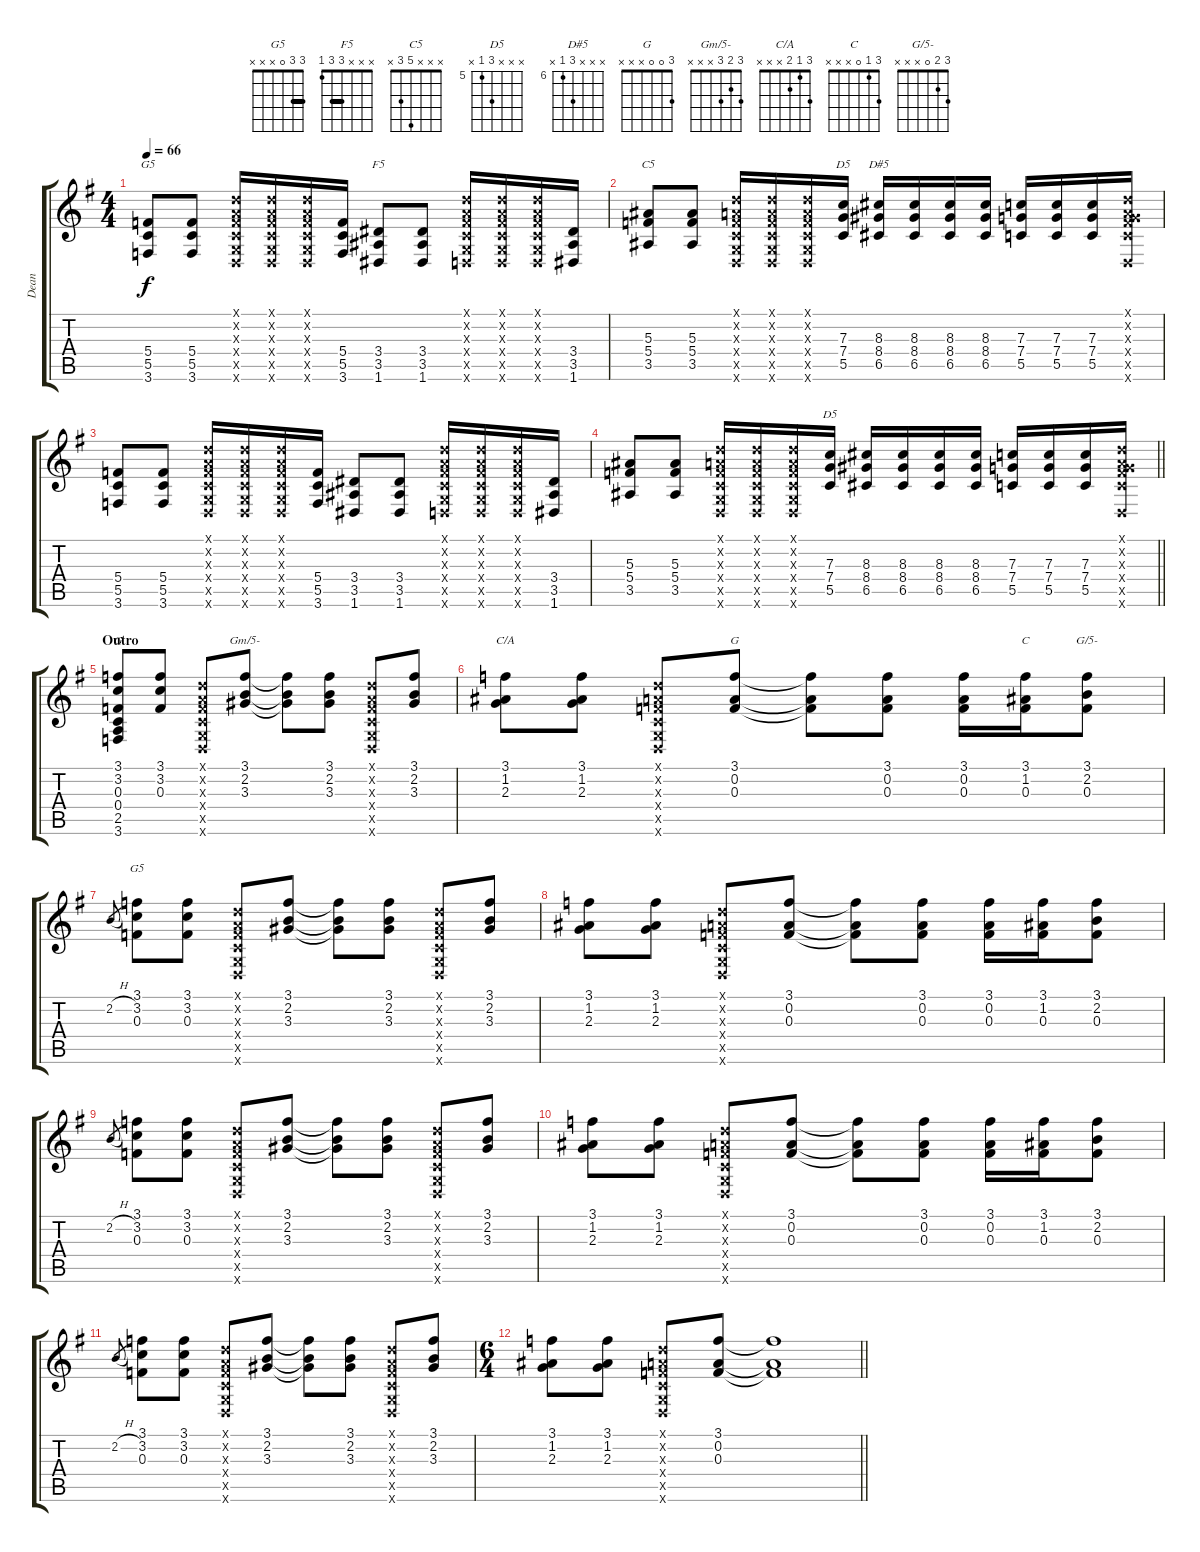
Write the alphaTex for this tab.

\track ("Dean" "Dean") {instrument acousticguitarsteel}
\staff {score tabs}
\tuning (D4 A3 F3 C3 G2 D2) {hide}
\chord ("G5" x x x 5 5 3) {barre 5}
\chord ("F5" x x x 3 3 1) {barre 3}
\chord ("C5" x x x 5 3 x)
\chord ("D5" x x 7 7 5 x) {firstfret 5 barre 7}
\chord ("D#5" x x x 8 6 x) {firstfret 6}
\chord ("D5" x x x 7 5 x) {firstfret 5}
\chord ("G" 3 3 0 0 2 3) {barre 3}
\chord ("Gm/5-" 3 2 3 x x x)
\chord ("C/A" 3 1 2 x x x)
\chord ("G" 3 0 0 x x x)
\chord ("C" 3 1 0 x x x)
\chord ("G/5-" 3 2 0 x x x)
\chord ("G5" 3 3 0 x x x) {barre 3}
\ts (4 4)
\tempo 66
\clef g2
\ks g
(5.4 5.5 3.6).8{ch "G5" dy f} (5.4 5.5 3.6).8 (0.1{x} 0.2{x} 0.3{x} 0.4{x} 0.5{x} 0.6{x}).16 (0.1{x} 0.2{x} 0.3{x} 0.4{x} 0.5{x} 0.6{x}).16 (0.1{x} 0.2{x} 0.3{x} 0.4{x} 0.5{x} 0.6{x}).16 (5.4 5.5 3.6).16 (3.4 3.5 1.6).8{ch "F5"} (3.4 3.5 1.6).8 (0.1{x} 0.2{x} 0.3{x} 0.4{x} 0.5{x} 0.6{x}).16 (0.1{x} 0.2{x} 0.3{x} 0.4{x} 0.5{x} 0.6{x}).16 (0.1{x} 0.2{x} 0.3{x} 0.4{x} 0.5{x} 0.6{x}).16 (3.4 3.5 1.6).16 |
(5.3 5.4 3.5).8{ch "C5"} (5.3 5.4 3.5).8 (0.1{x} 0.2{x} 0.3{x} 0.4{x} 0.5{x} 0.6{x}).16 (0.1{x} 0.2{x} 0.3{x} 0.4{x} 0.5{x} 0.6{x}).16 (0.1{x} 0.2{x} 0.3{x} 0.4{x} 0.5{x} 0.6{x}).16 (7.3 7.4 5.5).16{ch "D5"} (8.3 8.4 6.5).16{ch "D#5"} (8.3 8.4 6.5).16 (8.3 8.4 6.5).16 (8.3 8.4 6.5).16 (7.3 7.4 5.5).16 (7.3 7.4 5.5).16 (7.3 7.4 5.5).16 (0.1{x} 0.2{x} 0.3{x} 7.4{x} 5.5{x} 0.6{x}).16 |
(5.4 5.5 3.6).8 (5.4 5.5 3.6).8 (0.1{x} 0.2{x} 0.3{x} 0.4{x} 0.5{x} 0.6{x}).16 (0.1{x} 0.2{x} 0.3{x} 0.4{x} 0.5{x} 0.6{x}).16 (0.1{x} 0.2{x} 0.3{x} 0.4{x} 0.5{x} 0.6{x}).16 (5.4 5.5 3.6).16 (3.4 3.5 1.6).8 (3.4 3.5 1.6).8 (0.1{x} 0.2{x} 0.3{x} 0.4{x} 0.5{x} 0.6{x}).16 (0.1{x} 0.2{x} 0.3{x} 0.4{x} 0.5{x} 0.6{x}).16 (0.1{x} 0.2{x} 0.3{x} 0.4{x} 0.5{x} 0.6{x}).16 (3.4 3.5 1.6).16 |
\barLineRight lightlight
(5.3 5.4 3.5).8 (5.3 5.4 3.5).8 (0.1{x} 0.2{x} 0.3{x} 0.4{x} 0.5{x} 0.6{x}).16 (0.1{x} 0.2{x} 0.3{x} 0.4{x} 0.5{x} 0.6{x}).16 (0.1{x} 0.2{x} 0.3{x} 0.4{x} 0.5{x} 0.6{x}).16 (7.3 7.4 5.5).16{ch "D5"} (8.3 8.4 6.5).16 (8.3 8.4 6.5).16 (8.3 8.4 6.5).16 (8.3 8.4 6.5).16 (7.3 7.4 5.5).16 (7.3 7.4 5.5).16 (7.3 7.4 5.5).16 (0.1{x} 0.2{x} 0.3{x} 7.4{x} 5.5{x} 0.6{x}).16 |
\section ("" "Outro")
(3.1 3.2 0.3 0.4 2.5 3.6).8{ch "G"} (3.1 3.2 0.3).8 (0.1{x} 0.2{x} 0.3{x} 0.4{x} 0.5{x} 0.6{x}).8 (3.1 2.2 3.3).8{ch "Gm/5-"} (3.1{t} 2.2{t} 3.3{t}).8 (3.1 2.2 3.3).8 (0.1{x} 0.2{x} 0.3{x} 0.4{x} 0.5{x} 0.6{x}).8 (3.1 2.2 3.3).8 |
(3.1 1.2 2.3).8{ch "C/A"} (3.1 1.2 2.3).8 (0.1{x} 0.2{x} 0.3{x} 0.4{x} 0.5{x} 0.6{x}).8 (3.1 0.2 0.3).8{ch "G"} (3.1{t} 0.2{t} 0.3{t}).8 (3.1 0.2 0.3).8 (3.1 0.2 0.3).16 (3.1 1.2 0.3).16{ch "C"} (3.1 2.2 0.3).8{ch "G/5-"} |
2.2{h}.8{gr} (3.1 3.2 0.3).8{ch "G5"} (3.1 3.2 0.3).8 (0.1{x} 0.2{x} 0.3{x} 0.4{x} 0.5{x} 0.6{x}).8 (3.1 2.2 3.3).8 (3.1{t} 2.2{t} 3.3{t}).8 (3.1 2.2 3.3).8 (0.1{x} 0.2{x} 0.3{x} 0.4{x} 0.5{x} 0.6{x}).8 (3.1 2.2 3.3).8 |
(3.1 1.2 2.3).8 (3.1 1.2 2.3).8 (0.1{x} 0.2{x} 0.3{x} 0.4{x} 0.5{x} 0.6{x}).8 (3.1 0.2 0.3).8 (3.1{t} 0.2{t} 0.3{t}).8 (3.1 0.2 0.3).8 (3.1 0.2 0.3).16 (3.1 1.2 0.3).16 (3.1 2.2 0.3).8 |
2.2{h}.8{gr} (3.1 3.2 0.3).8 (3.1 3.2 0.3).8 (0.1{x} 0.2{x} 0.3{x} 0.4{x} 0.5{x} 0.6{x}).8 (3.1 2.2 3.3).8 (3.1{t} 2.2{t} 3.3{t}).8 (3.1 2.2 3.3).8 (0.1{x} 0.2{x} 0.3{x} 0.4{x} 0.5{x} 0.6{x}).8 (3.1 2.2 3.3).8 |
(3.1 1.2 2.3).8 (3.1 1.2 2.3).8 (0.1{x} 0.2{x} 0.3{x} 0.4{x} 0.5{x} 0.6{x}).8 (3.1 0.2 0.3).8 (3.1{t} 0.2{t} 0.3{t}).8 (3.1 0.2 0.3).8 (3.1 0.2 0.3).16 (3.1 1.2 0.3).16 (3.1 2.2 0.3).8 |
2.2{h}.8{gr} (3.1 3.2 0.3).8 (3.1 3.2 0.3).8 (0.1{x} 0.2{x} 0.3{x} 0.4{x} 0.5{x} 0.6{x}).8 (3.1 2.2 3.3).8 (3.1{t} 2.2{t} 3.3{t}).8 (3.1 2.2 3.3).8 (0.1{x} 0.2{x} 0.3{x} 0.4{x} 0.5{x} 0.6{x}).8 (3.1 2.2 3.3).8 |
\ts (6 4)
\barLineRight lightlight
(3.1 1.2 2.3).8 (3.1 1.2 2.3).8 (0.1{x} 0.2{x} 0.3{x} 0.4{x} 0.5{x} 0.6{x}).8 (3.1 0.2 0.3).8 (3.1{t} 0.2{t} 0.3{t}).1
